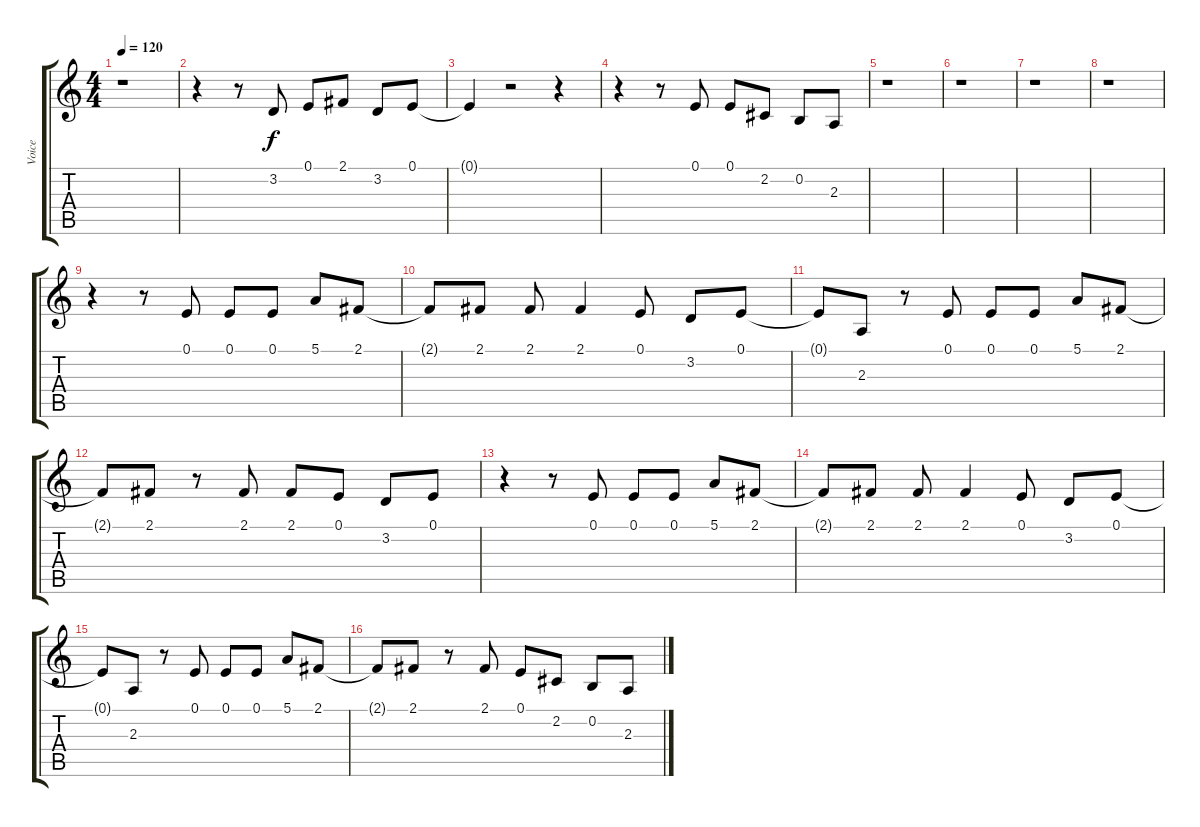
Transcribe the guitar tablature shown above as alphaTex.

\track ("Voice" "Voice") {instrument cello}
\staff {score tabs}
\tuning (E4 B3 G3 D3 A2 E2) {hide}
\ts (4 4)
\tempo 120
\clef g2
\ks c
r.1{dy f} |
r.4 r.8 3.2.8 0.1.8 2.1.8 3.2.8 0.1.8 |
0.1{t}.4 r.2 r.4 |
r.4 r.8 0.1.8 0.1.8 2.2.8 0.2.8 2.3.8 |
r.1 |
r.1 |
r.1 |
r.1 |
r.4 r.8 0.1.8 0.1.8 0.1.8 5.1.8 2.1.8 |
2.1{t}.8 2.1.8 2.1.8 2.1.4 0.1.8 3.2.8 0.1.8 |
0.1{t}.8 2.3.8 r.8 0.1.8 0.1.8 0.1.8 5.1.8 2.1.8 |
2.1{t}.8 2.1.8 r.8 2.1.8 2.1.8 0.1.8 3.2.8 0.1.8 |
r.4 r.8 0.1.8 0.1.8 0.1.8 5.1.8 2.1.8 |
2.1{t}.8 2.1.8 2.1.8 2.1.4 0.1.8 3.2.8 0.1.8 |
0.1{t}.8 2.3.8 r.8 0.1.8 0.1.8 0.1.8 5.1.8 2.1.8 |
2.1{t}.8 2.1.8 r.8 2.1.8 0.1.8 2.2.8 0.2.8 2.3.8
